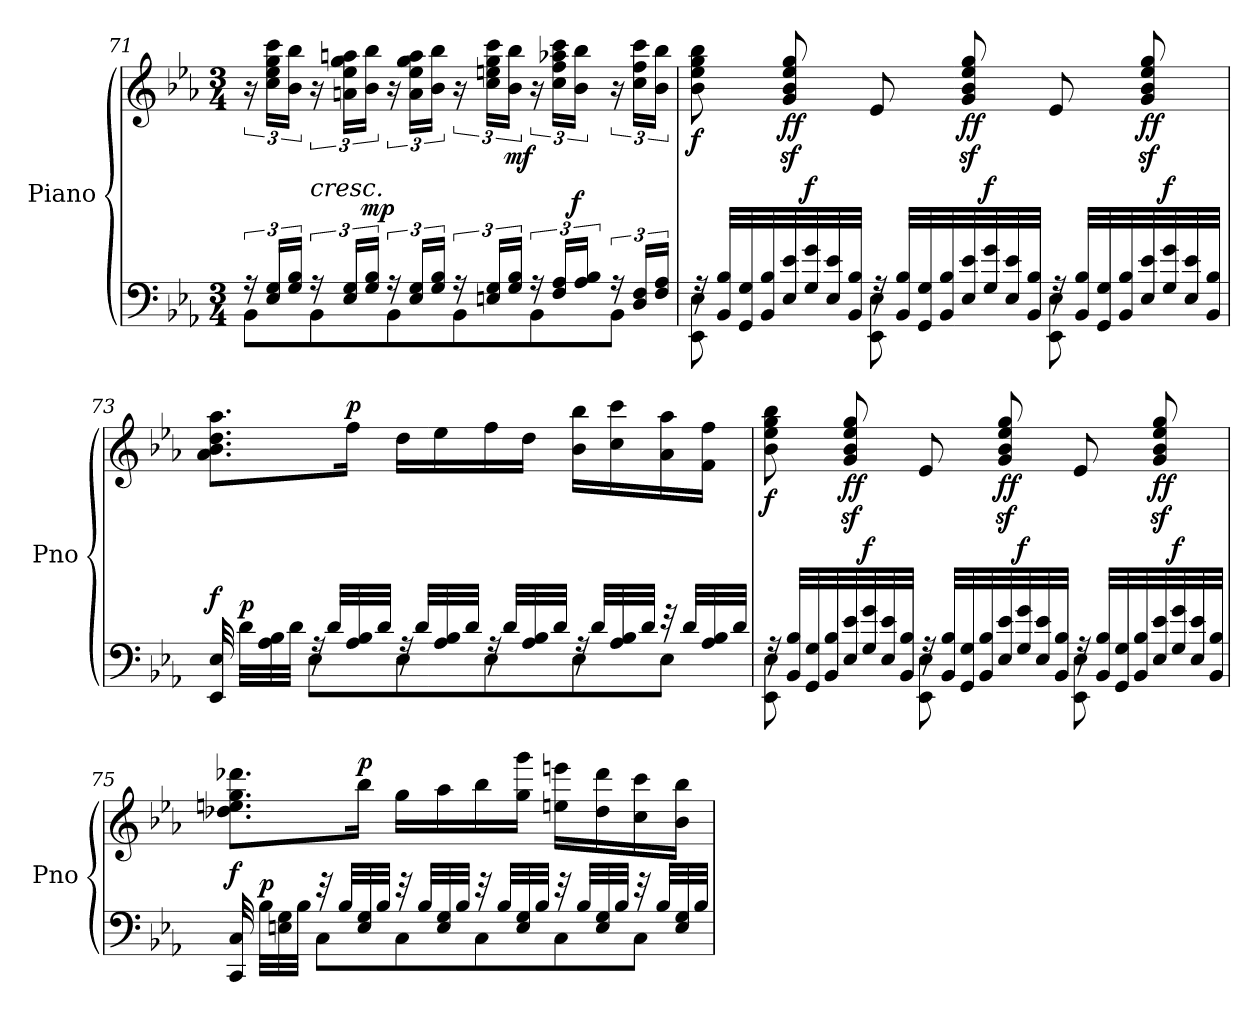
**kern	**kern	**dynam
*part1	*part1	*part1
*staff2	*staff1	*staff1/2
*I"Piano	*	*
*I'Pno	*	*
!!LO:PB:g=z
*clefF4	*clefG2	*
*k[b-e-a-]	*k[b-e-a-]	*
*M3/4	*M3/4	*
=71	=71	=71
*^	*	*
24r	8BB-\L	24r	.
24E-/ 24G/LL	.	24cc\ 24ee-\ 24gg\ 24ccc\LL	.
24G/ 24B-/JJ	.	24b-\ 24bb-\JJ	.
!LO:TX:a:i:t=cresc.	!	!	!
24r	8BB-\	24r	.
24E-/ 24G/LL	.	24an\ 24ee-\ 24gg\ 24aan\LL	.
!	!	!	!LO:DY:a=2
24G/ 24B-/JJ	.	24b-\ 24bb-\JJ	mp
24r	8BB-\	24r	.
24E-/ 24G/LL	.	24a\ 24ee-\ 24gg\ 24aa\LL	.
24G/ 24B-/JJ	.	24b-\ 24bb-\JJ	.
24r	8BB-\	24r	.
24En/ 24G/LL	.	24cc\ 24een\ 24gg\ 24ccc\LL	.
!	!	!	!LO:DY:b
24G/ 24B-/JJ	.	24b-\ 24bb-\JJ	mf
24r	8BB-\	24r	.
24F/ 24A-/LL	.	24cc\ 24ff\ 24aa-X\ 24ccc\LL	.
!	!	!	!LO:DY:a=2
24A-/ 24B-/JJ	.	24b-\ 24bb-\JJ	f
24r	8BB-\J	24r	.
24D/ 24F/LL	.	24cc\ 24ff\ 24ccc\LL	.
24F/ 24A-/JJ	.	24b-\ 24bb-\JJ	.
=72	=72	=72	=72
!	!	!	!LO:DY:b
32rF	8EE-\ 8E-\	8b-\ 8ee-\ 8gg\ 8bb-\	f
32BB-/ 32B-/LLL	.	.	.
32GG/ 32G/	.	.	.
32BB-/ 32B-/	.	.	.
!	!	!	!LO:DY:b
32E-/ 32e-/	8rBByy	8g/z< 8b-/z< 8ee-/z< 8gg/z<	ff
!	!	!	!LO:DY:a=2
32G/ 32g/	.	.	f
32E-/ 32e-/	.	.	.
32BB-/ 32B-/JJJ	.	.	.
32rF	8EE-\ 8E-\	8e-/	.
32BB-/ 32B-/LLL	.	.	.
32GG/ 32G/	.	.	.
32BB-/ 32B-/	.	.	.
!	!	!	!LO:DY:b
32E-/ 32e-/	8rBByy	8g/z< 8b-/z< 8ee-/z< 8gg/z<	ff
!	!	!	!LO:DY:a=2
32G/ 32g/	.	.	f
32E-/ 32e-/	.	.	.
32BB-/ 32B-/JJJ	.	.	.
32rF	8EE-\ 8E-\	8e-/	.
32BB-/ 32B-/LLL	.	.	.
32GG/ 32G/	.	.	.
32BB-/ 32B-/	.	.	.
!	!	!	!LO:DY:b
32E-/ 32e-/	8rBByy	8g/z< 8b-/z< 8ee-/z< 8gg/z<	ff
!	!	!	!LO:DY:a=2
32G/ 32g/	.	.	f
32E-/ 32e-/	.	.	.
32BB-/ 32B-/JJJ	.	.	.
!!LO:LB:g=z
=73	=73	=73	=73
!	!	!	!LO:DY:a=2
32EE-/ 32E-/	8rEEyy	8.a-\ 8.b-\ 8.dd\ 8.aa-\L	f
!	!	!	!LO:DY:a=2
32d\LLL	.	.	p
32A-\ 32B-\	.	.	.
32d\JJJ	.	.	.
32rF	8E-\L	.	.
32d/LLL	.	.	.
!	!	!	!LO:DY:a
32A-/ 32B-/	.	16ff\Jk	p
32d/JJJ	.	.	.
32rF	8E-\	16dd\LL	.
32d/LLL	.	.	.
32A-/ 32B-/	.	16ee-\	.
32d/JJJ	.	.	.
32rF	8E-\	16ff\	.
32d/LLL	.	.	.
32A-/ 32B-/	.	16dd\JJ	.
32d/JJJ	.	.	.
32rF	8E-\	16b-\ 16bb-\LL	.
32d/LLL	.	.	.
32A-/ 32B-/	.	16cc\ 16ccc\	.
32d/JJJ	.	.	.
32r	8E-\J	16a-\ 16aa-\	.
32d/LLL	.	.	.
32A-/ 32B-/	.	16f\ 16ff\JJ	.
32d/JJJ	.	.	.
=74	=74	=74	=74
!	!	!	!LO:DY:b
32rF	8EE-\ 8E-\	8b-\ 8ee-\ 8gg\ 8bb-\	f
32BB-/ 32B-/LLL	.	.	.
32GG/ 32G/	.	.	.
32BB-/ 32B-/	.	.	.
!	!	!	!LO:DY:b
32E-/ 32e-/	8rBByy	8g/z< 8b-/z< 8ee-/z< 8gg/z<	ff
!	!	!	!LO:DY:a=2
32G/ 32g/	.	.	f
32E-/ 32e-/	.	.	.
32BB-/ 32B-/JJJ	.	.	.
32rF	8EE-\ 8E-\	8e-/	.
32BB-/ 32B-/LLL	.	.	.
32GG/ 32G/	.	.	.
32BB-/ 32B-/	.	.	.
!	!	!	!LO:DY:b
32E-/ 32e-/	8rBByy	8g/z< 8b-/z< 8ee-/z< 8gg/z<	ff
!	!	!	!LO:DY:a=2
32G/ 32g/	.	.	f
32E-/ 32e-/	.	.	.
32BB-/ 32B-/JJJ	.	.	.
32rF	8EE-\ 8E-\	8e-/	.
32BB-/ 32B-/LLL	.	.	.
32GG/ 32G/	.	.	.
32BB-/ 32B-/	.	.	.
!	!	!	!LO:DY:b
32E-/ 32e-/	8rBByy	8g/z< 8b-/z< 8ee-/z< 8gg/z<	ff
!	!	!	!LO:DY:a=2
32G/ 32g/	.	.	f
32E-/ 32e-/	.	.	.
32BB-/ 32B-/JJJ	.	.	.
!!LO:LB:g=z
=75	=75	=75	=75
!	!	!	!LO:DY:a=2
32CC/ 32C/	8rAAAyy	8.dd-X\ 8.een\ 8.gg\ 8.ddd-X\L	f
!	!	!	!LO:DY:a=2
32B-\LLL	.	.	p
32En\ 32G\	.	.	.
32B-\JJJ	.	.	.
32r	8C\L	.	.
32B-/LLL	.	.	.
!	!	!	!LO:DY:a
32E/ 32G/	.	16bb-\Jk	p
32B-/JJJ	.	.	.
32r	8C\	16gg\LL	.
32B-/LLL	.	.	.
32E/ 32G/	.	16aa-\	.
32B-/JJJ	.	.	.
32r	8C\	16bb-\	.
32B-/LLL	.	.	.
32E/ 32G/	.	16gg\ 16ggg\JJ	.
32B-/JJJ	.	.	.
32r	8C\	16een\ 16eeen\LL	.
32B-/LLL	.	.	.
32E/ 32G/	.	16dd-\ 16ddd-\	.
32B-/JJJ	.	.	.
32r	8C\J	16cc\ 16ccc\	.
32B-/LLL	.	.	.
32E/ 32G/	.	16b-\ 16bb-\JJ	.
32B-/JJJ	.	.	.
*v	*v	*	*
=	=	=
*-	*-	*-
